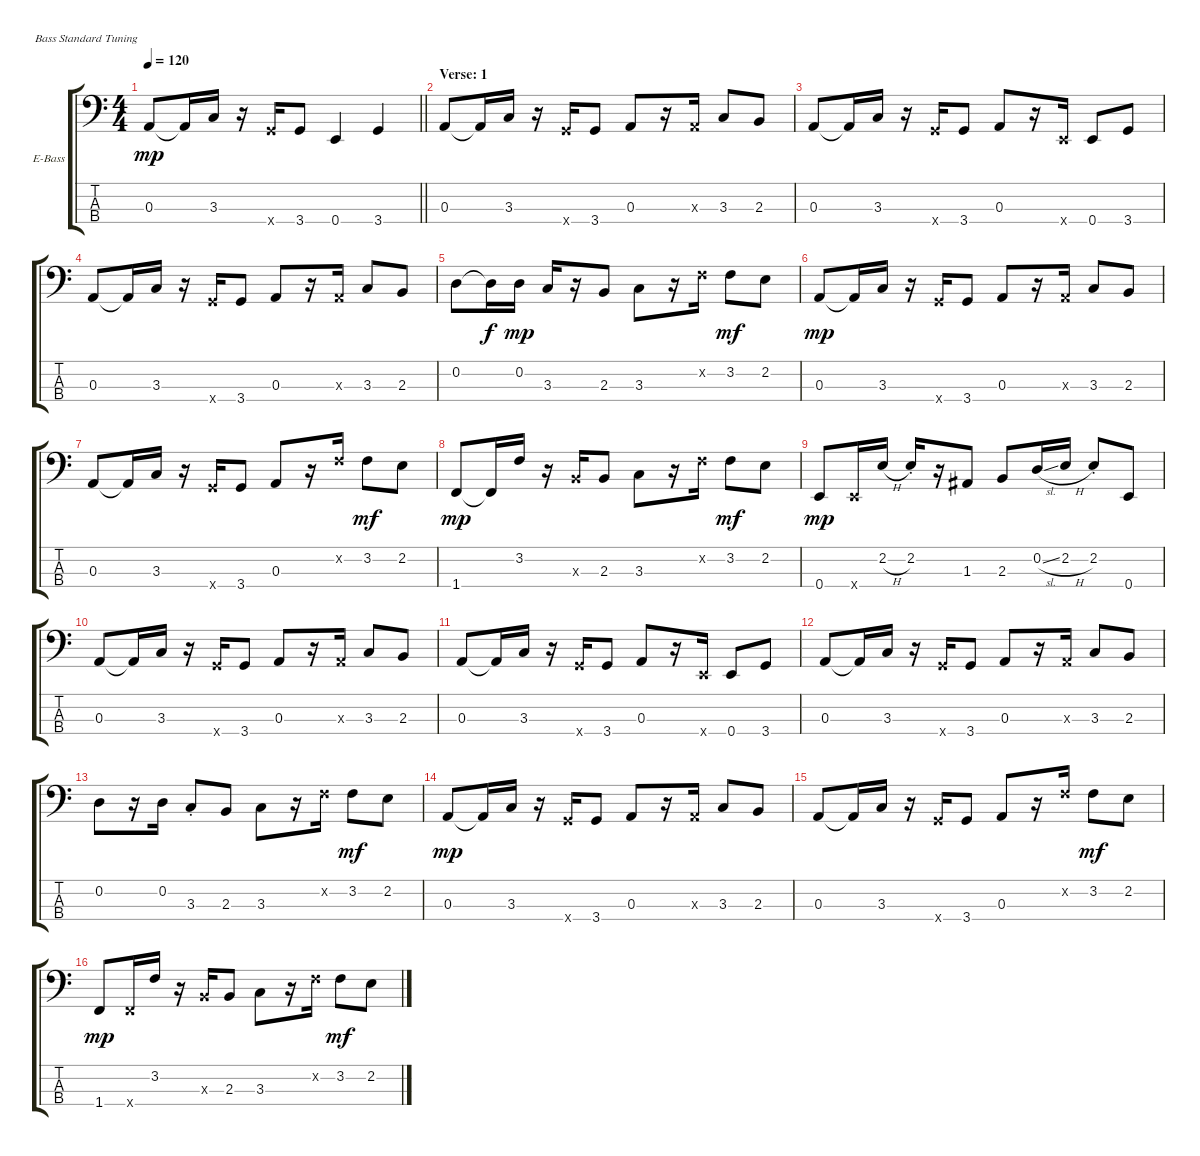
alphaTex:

\bracketExtendMode groupsimilarinstruments
\firstSystemTrackNameOrientation horizontal
\otherSystemsTrackNameOrientation horizontal
\track ("Bass" "E-Bass") {instrument electricbassfinger}
\staff {score tabs}
\tuning (G2 D2 A1 E1)
\ts (4 4)
\tempo 120
\clef f4
\barLineRight lightlight
\ks c
0.3.8{dy mp} 0.3{t}.16 3.3.16 r.16 3.4{x}.16 3.4.8 0.4.4 3.4.4 |
\section ("" "Verse: 1")
0.3.8 0.3{t}.16 3.3.16 r.16 3.4{x}.16 3.4.8 0.3.8 r.16 0.3{x}.16 3.3.8 2.3.8 |
0.3.8 0.3{t}.16 3.3.16 r.16 3.4{x}.16 3.4.8 0.3.8 r.16 0.4{x}.16 0.4.8 3.4.8 |
0.3.8 0.3{t}.16 3.3.16 r.16 3.4{x}.16 3.4.8 0.3.8 r.16 0.3{x}.16 3.3.8 2.3.8 |
0.2.8 0.2{t}.16{dy f} 0.2.16{dy mp} 3.3.16 r.16 2.3.8 3.3.8 r.16 3.2{x}.16 3.2.8{dy mf} 2.2.8 |
0.3.8{dy mp} 0.3{t}.16 3.3.16 r.16 3.4{x}.16 3.4.8 0.3.8 r.16 0.3{x}.16 3.3.8 2.3.8 |
0.3.8 0.3{t}.16 3.3.16 r.16 3.4{x}.16 3.4.8 0.3.8 r.16 3.2{x}.16 3.2.8{dy mf} 2.2.8 |
1.4.8{dy mp} 1.4{t}.16 3.2.16 r.16 2.3{x}.16 2.3.8 3.3.8 r.16 3.2{x}.16 3.2.8{dy mf} 2.2.8 |
0.4.8{dy mp} 0.4{x}.16 2.2{h}.16 2.2{st}.16 r.16 1.3.8 2.3.8 0.2{sl}.16 2.2{h}.16 2.2{st}.8 0.4.8 |
0.3.8 0.3{t}.16 3.3.16 r.16 3.4{x}.16 3.4.8 0.3.8 r.16 0.3{x}.16 3.3.8 2.3.8 |
0.3.8 0.3{t}.16 3.3.16 r.16 3.4{x}.16 3.4.8 0.3.8 r.16 0.4{x}.16 0.4.8 3.4.8 |
0.3.8 0.3{t}.16 3.3.16 r.16 3.4{x}.16 3.4.8 0.3.8 r.16 0.3{x}.16 3.3.8 2.3.8 |
0.2.8 r.16 0.2.16 3.3{st}.8 2.3.8 3.3.8 r.16 3.2{x}.16 3.2.8{dy mf} 2.2.8 |
0.3.8{dy mp} 0.3{t}.16 3.3.16 r.16 3.4{x}.16 3.4.8 0.3.8 r.16 0.3{x}.16 3.3.8 2.3.8 |
0.3.8 0.3{t}.16 3.3.16 r.16 3.4{x}.16 3.4.8 0.3.8 r.16 3.2{x}.16 3.2.8{dy mf} 2.2.8 |
1.4.8{dy mp} 1.4{x}.16 3.2.16 r.16 2.3{x}.16 2.3.8 3.3.8 r.16 3.2{x}.16 3.2.8{dy mf} 2.2.8
